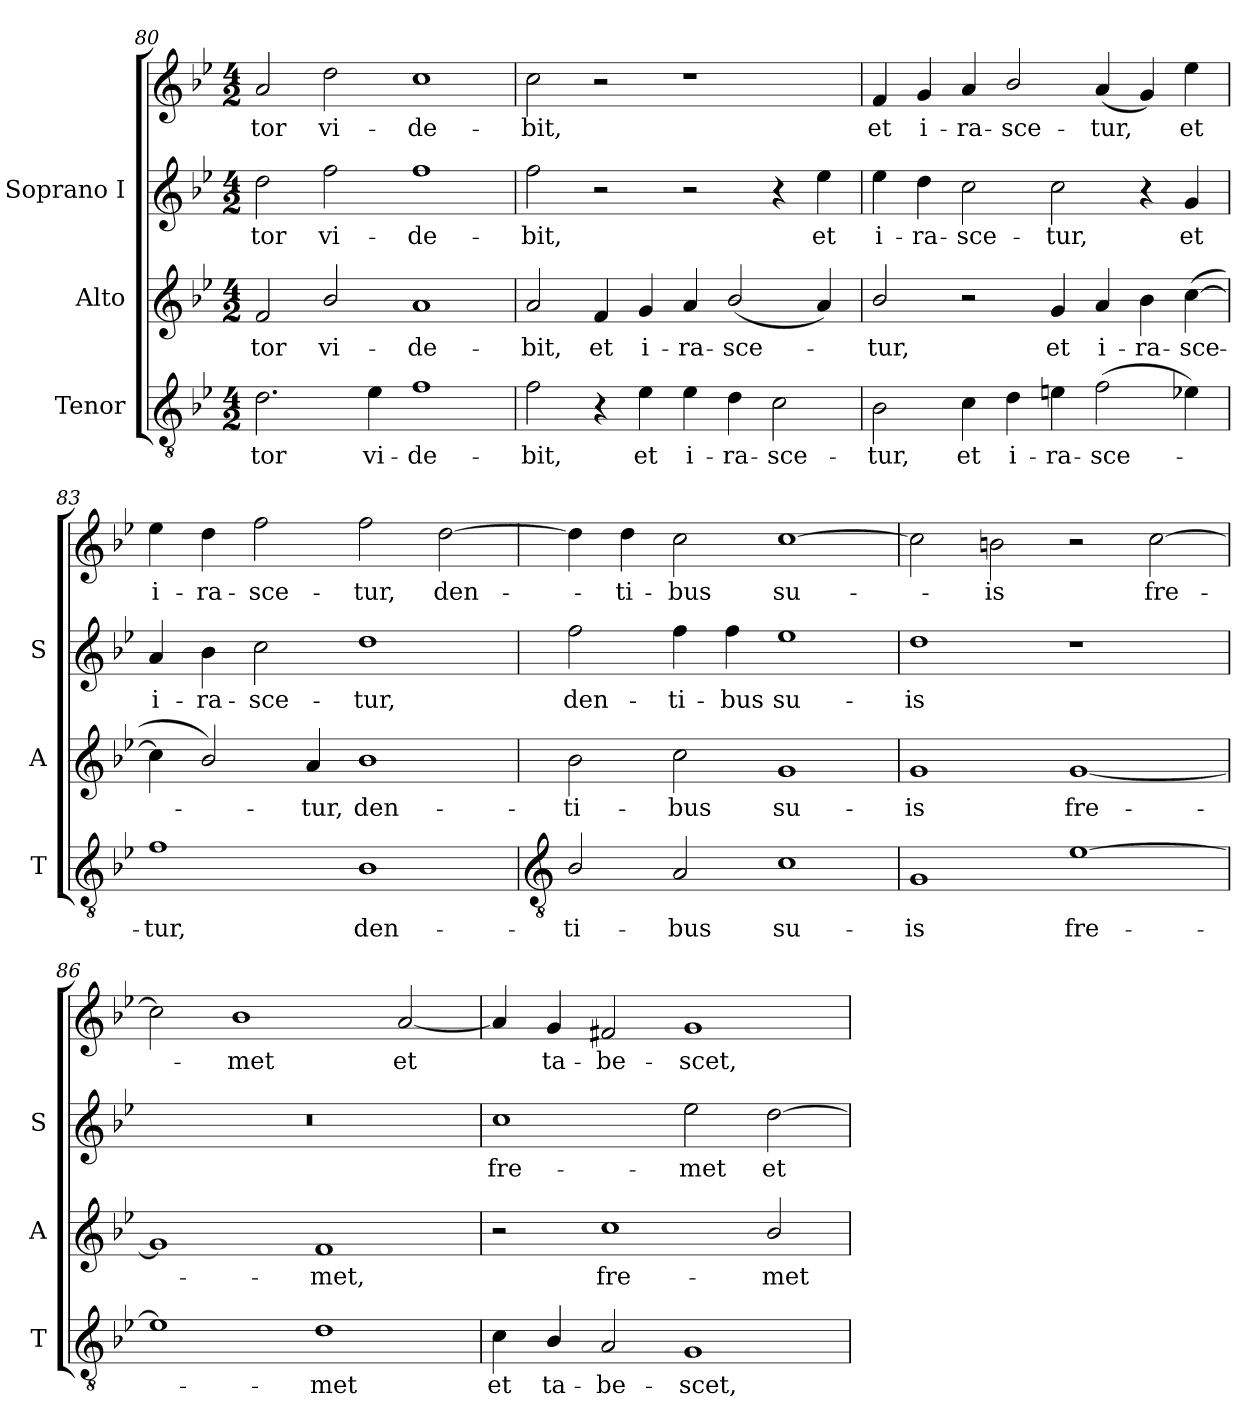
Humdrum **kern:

**kern	**text	**kern	**text	**kern	**text	**kern	**text
*part3	*part3	*part2	*part2	*part1	*part1	*part1	*part1
*staff4	*staff4	*staff3	*staff3	*staff2	*staff2	*staff1	*staff1
*I"Tenor	*	*I"Alto	*	*I"Soprano I	*	*	*
*I'T	*	*I'A	*	*I'S	*	*	*
*clefGv2	*	*clefG2	*	*clefG2	*	*clefG2	*
*k[b-e-]	*	*k[b-e-]	*	*k[b-e-]	*	*k[b-e-]	*
*B-:	*	*B-:	*	*B-:	*	*B-:	*
*M4/2	*	*M4/2	*	*M4/2	*	*M4/2	*
=80	=80	=80	=80	=80	=80	=80	=80
!	!LO:LY:b	!	!LO:LY:b	!	!LO:LY:b	!	!LO:LY:b
2.d	-tor	2f	-tor	2dd	-tor	2a	-tor
!	!	!	!LO:LY:b	!	!LO:LY:b	!	!LO:LY:b
.	.	2b-/	vi-	2ff	vi-	2dd	vi-
!	!LO:LY:b	!	!	!	!	!	!
4e-	vi-	.	.	.	.	.	.
!	!LO:LY:b	!	!LO:LY:b	!	!LO:LY:b	!	!LO:LY:b
1f	-de-	1a	-de-	1ff	-de-	1cc	-de-
=81	=81	=81	=81	=81	=81	=81	=81
!	!LO:LY:b	!	!LO:LY:b	!	!LO:LY:b	!	!LO:LY:b
2f	-bit,	2a/	-bit,	2ff	bit,	2cc	-bit,
!	!	!	!LO:LY:b	!	!	!	!
4r	.	4f	et	2r	.	2r	.
!	!LO:LY:b	!	!LO:LY:b	!	!	!	!
4e-	et	4g	i-	.	.	.	.
!	!LO:LY:b	!	!LO:LY:b	!	!	!	!
4e-	i-	4a	-ra-	2r	.	1r	.
!	!LO:LY:b	!	!LO:LY:b	!	!	!	!
4d	-ra-	(<2b-/	-sce-	.	.	.	.
!	!LO:LY:b	!	!	!	!	!	!
2c	-sce-	.	.	4r	.	.	.
!	!	!	!	!	!LO:LY:b	!	!
.	.	4a)	.	4ee-	et	.	.
=82	=82	=82	=82	=82	=82	=82	=82
!	!LO:LY:b	!	!LO:LY:b	!	!LO:LY:b	!	!LO:LY:b
2B-	-tur,	2b-/	tur,	4ee-	i-	4f	et
!	!	!	!	!	!LO:LY:b	!	!LO:LY:b
.	.	.	.	4dd	-ra-	4g	i-
!	!LO:LY:b	!	!	!	!LO:LY:b	!	!LO:LY:b
4c	et	2r	.	2cc	-sce-	4a	-ra-
!	!LO:LY:b	!	!	!	!	!	!LO:LY:b
4d	i-	.	.	.	.	2b-/	-sce-
!	!LO:LY:b	!	!LO:LY:b	!	!LO:LY:b	!	!
4en	-ra-	4g	et	2cc	-tur,	.	.
!	!LO:LY:b	!	!LO:LY:b	!	!	!	!LO:LY:b
(>2f	-sce-	4a	i-	.	.	(<4a/	-tur,
!	!	!	!LO:LY:b	!	!	!	!
.	.	4b-	-ra-	4r	.	4g)	.
!	!	!	!LO:LY:b	!	!LO:LY:b	!	!LO:LY:b
4e-)	.	(>[4cc	-sce-	4g	et	4ee-	et
=83	=83	=83	=83	=83	=83	=83	=83
!	!LO:LY:b	!	!	!	!LO:LY:b	!	!LO:LY:b
1f	tur,	4cc]	.	4a	i-	4ee-	i-
!	!	!	!	!	!LO:LY:b	!	!LO:LY:b
.	.	2b-/)	.	4b-	-ra-	4dd	-ra-
!	!	!	!	!	!LO:LY:b	!	!LO:LY:b
.	.	.	.	2cc	-sce-	2ff	-sce-
!	!	!	!LO:LY:b	!	!	!	!
.	.	4a	tur,	.	.	.	.
!	!LO:LY:b	!	!LO:LY:b	!	!LO:LY:b	!	!LO:LY:b
1B-	den-	1b-	den-	1dd	-tur,	2ff	-tur,
!	!	!	!	!	!	!	!LO:LY:b
.	.	.	.	.	.	[2dd	den-
!!LO:LB:g=z
=84	=84	=84	=84	=84	=84	=84	=84
*clefGv2	*	*	*	*	*	*	*
!	!LO:LY:b	!	!LO:LY:b	!	!LO:LY:b	!	!
2B-/	-ti-	2b-	-ti-	2ff	den-	4dd]	.
!	!	!	!	!	!	!	!LO:LY:b
.	.	.	.	.	.	4dd	ti-
!	!LO:LY:b	!	!LO:LY:b	!	!LO:LY:b	!	!LO:LY:b
2A	-bus	2cc	-bus	4ff	-ti-	2cc	-bus
!	!	!	!	!	!LO:LY:b	!	!
.	.	.	.	4ff	-bus	.	.
!	!LO:LY:b	!	!LO:LY:b	!	!LO:LY:b	!	!LO:LY:b
1c	su-	1g	su-	1ee-	su-	[1cc	su-
=85	=85	=85	=85	=85	=85	=85	=85
!	!LO:LY:b	!	!LO:LY:b	!	!LO:LY:b	!	!
1G	-is	1g	-is	1dd	is	2cc]	.
!	!	!	!	!	!	!	!LO:LY:b
.	.	.	.	.	.	2bn	-is
!	!LO:LY:b	!	!LO:LY:b	!	!	!	!
[1e-	fre-	[1g	fre-	1r	.	2r	.
!	!	!	!	!	!	!	!LO:LY:b
.	.	.	.	.	.	[2cc	fre-
=86	=86	=86	=86	=86	=86	=86	=86
1e-]	.	1g]	.	0r	.	2cc]	.
!	!	!	!	!	!	!	!LO:LY:b
.	.	.	.	.	.	1b-	met
!	!LO:LY:b	!	!LO:LY:b	!	!	!	!
1d	met	1f	met,	.	.	.	.
!	!	!	!	!	!	!	!LO:LY:b
.	.	.	.	.	.	[2a/	et
=87	=87	=87	=87	=87	=87	=87	=87
!	!LO:LY:b	!	!	!	!LO:LY:b	!	!
4c	et	2r	.	1cc	fre-	4a/]	.
!	!LO:LY:b	!	!	!	!	!	!LO:LY:b
4B-/	ta-	.	.	.	.	4g	ta-
!	!LO:LY:b	!	!LO:LY:b	!	!	!	!LO:LY:b
2A/	-be-	1cc	fre-	.	.	2f#X	-be-
!	!LO:LY:b	!	!	!	!LO:LY:b	!	!LO:LY:b
1G	-scet,	.	.	2ee-	-met	1g	-scet,
!	!	!	!LO:LY:b	!	!LO:LY:b	!	!
.	.	2b-/	-met	[2dd	et	.	.
=	=	=	=	=	=	=	=
*-	*-	*-	*-	*-	*-	*-	*-
